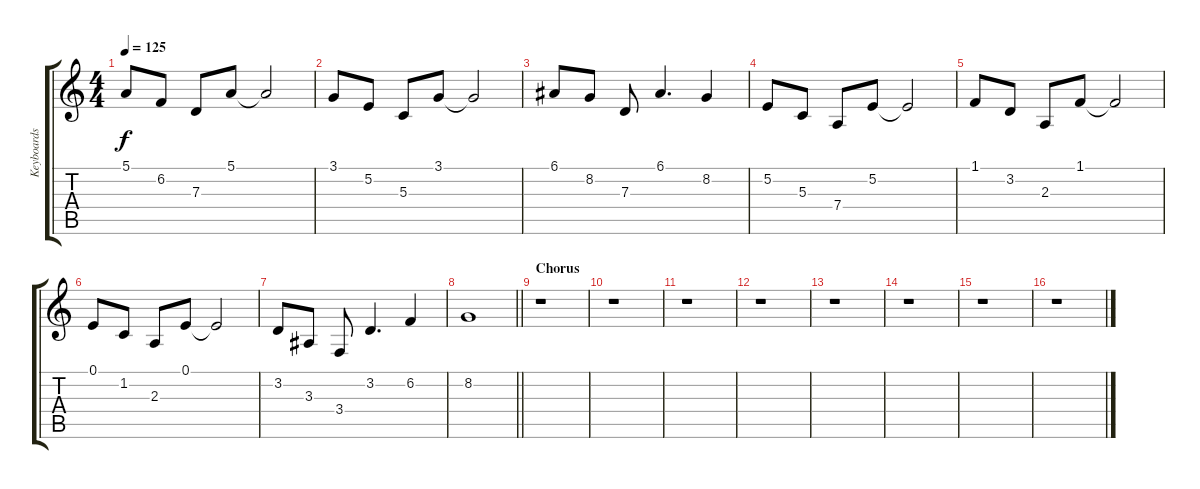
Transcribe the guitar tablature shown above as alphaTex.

\track ("Keyboards " "Keyboards ") {instrument pad1newage}
\staff {score tabs}
\tuning (E4 B3 G3 D3 A2 E2) {hide}
\ts (4 4)
\tempo 125
\clef g2
\ks c
5.1.8{dy f} 6.2.8 7.3.8 5.1.8 5.1{t}.2 |
3.1.8 5.2.8 5.3.8 3.1.8 3.1{t}.2 |
6.1.8 8.2.8 7.3.8 6.1.4{d} 8.2.4 |
5.2.8 5.3.8 7.4.8 5.2.8 5.2{t}.2 |
1.1.8 3.2.8 2.3.8 1.1.8 1.1{t}.2 |
0.1.8 1.2.8 2.3.8 0.1.8 0.1{t}.2 |
3.2.8 3.3.8 3.4.8 3.2.4{d} 6.2.4 |
\barLineRight lightlight
8.2.1 |
\section ("" "Chorus ")
r.1 |
r.1 |
r.1 |
r.1 |
r.1 |
r.1 |
r.1 |
r.1
